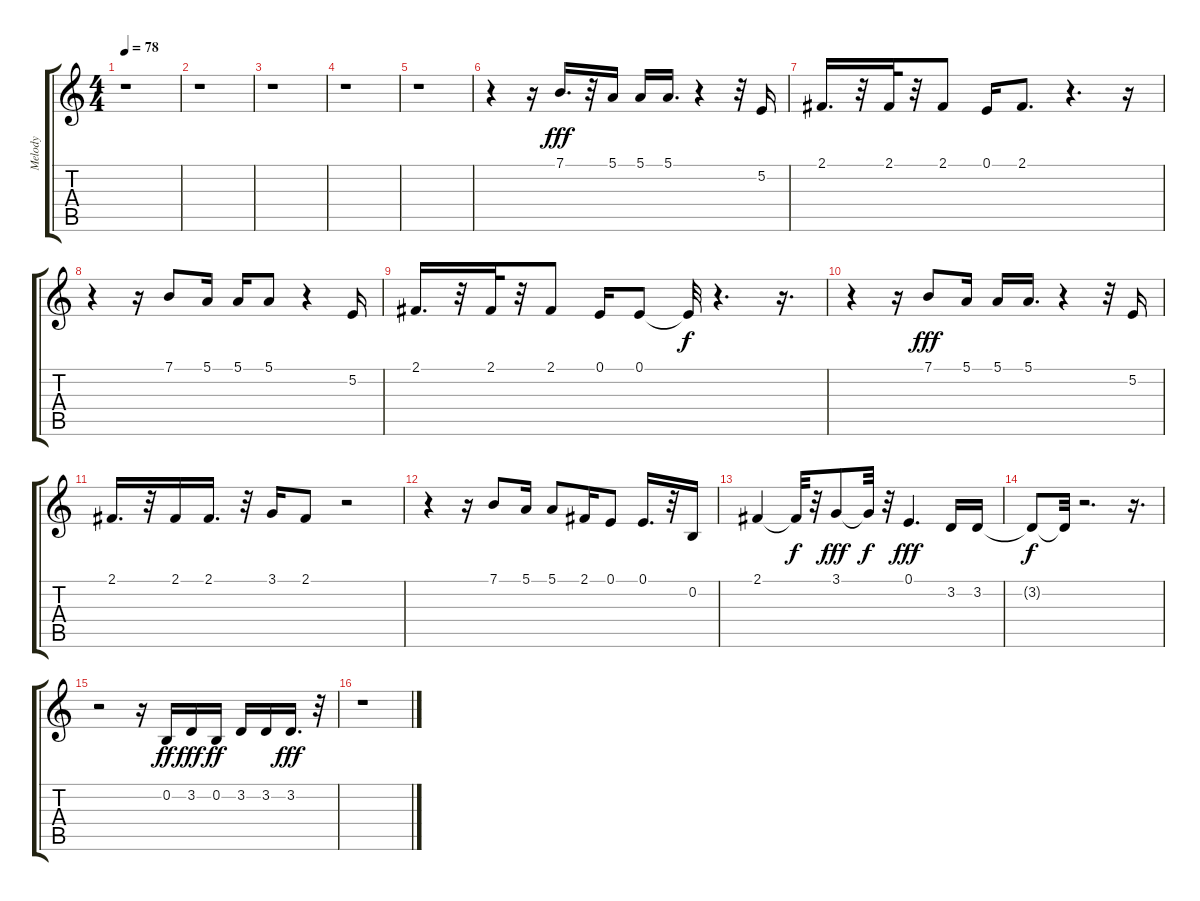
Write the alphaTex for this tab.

\track ("Melody  " "Melody  ") {instrument voiceoohs}
\staff {score tabs}
\tuning (E4 B3 G3 D3 A2 E2) {hide}
\ts (4 4)
\tempo 78
\clef g2
\ks c
r.1{dy fff} |
r.1 |
r.1 |
r.1 |
r.1 |
r.4 r.16 7.1.16{d} r.32 5.1.16 5.1.16 5.1.16{d} r.4 r.32 5.2.16 |
2.1.16{d} r.32 2.1.32 r.32 2.1.8 0.1.16 2.1.8{d} r.4{d} r.16 |
r.4 r.16 7.1.8 5.1.16 5.1.16 5.1.8 r.4 5.2.16 |
2.1.16{d} r.32 2.1.32 r.32 2.1.8 0.1.16 0.1.8 0.1{t}.32{dy f} r.4{d} r.16{d} |
r.4 r.16 7.1.8{dy fff} 5.1.16 5.1.16 5.1.16{d} r.4 r.32 5.2.16 |
2.1.16{d} r.32 2.1.16 2.1.16{d} r.32 3.1.16 2.1.8 r.2 |
r.4 r.16 7.1.8 5.1.16 5.1.8 2.1.16 0.1.8 0.1.16{d} r.32 0.2.16 |
2.1.4 2.1{t}.32{dy f} r.32 3.1.8{dy fff} 3.1{t}.32{dy f} r.32 0.1.4{d dy fff} 3.2.16 3.2.16 |
3.2{t}.8{dy f} 3.2{t}.32 r.2{d} r.16{d} |
r.2 r.16 0.2.16{dy ff} 3.2.16{dy fff} 0.2.16{dy ff} 3.2.16 3.2.16 3.2.16{d dy fff} r.32 |
r.1
